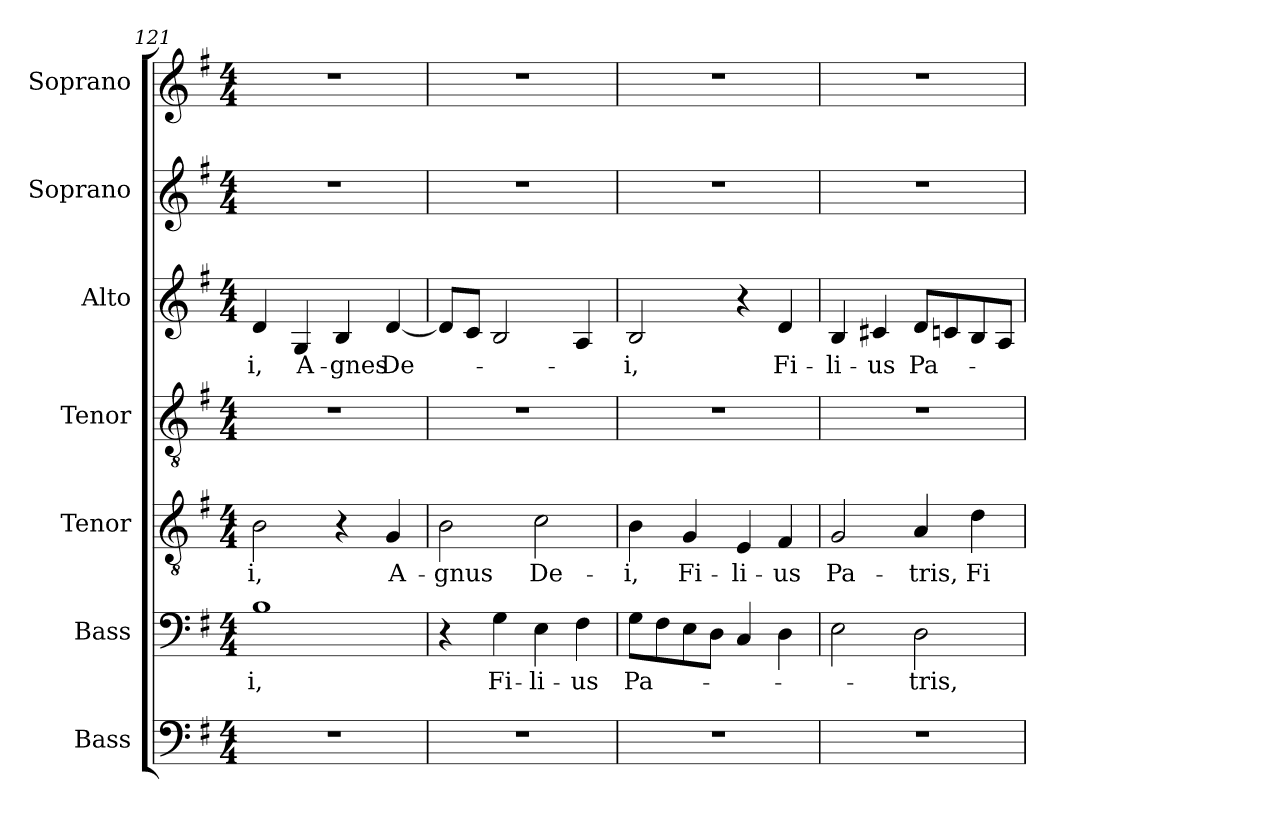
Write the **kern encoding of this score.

**kern	**kern	**text	**kern	**text	**kern	**kern	**text	**kern	**kern
*part7	*part6	*part6	*part5	*part5	*part4	*part3	*part3	*part2	*part1
*staff7	*staff6	*staff6	*staff5	*staff5	*staff4	*staff3	*staff3	*staff2	*staff1
*I"Bass	*I"Bass	*	*I"Tenor	*	*I"Tenor	*I"Alto	*	*I"Soprano	*I"Soprano
*I'B.	*I'B.	*	*I'T.	*	*I'T.	*I'A.	*	*I'S.	*I'S.
*clefF4	*clefF4	*	*clefGv2	*	*clefGv2	*clefG2	*	*clefG2	*clefG2
*	*	*	*ITrd7c12	*	*ITrd7c12	*	*	*	*
*k[f#]	*k[f#]	*	*k[f#]	*	*k[f#]	*k[f#]	*	*k[f#]	*k[f#]
*G:	*G:	*	*G:	*	*G:	*G:	*	*G:	*G:
*M4/4	*M4/4	*	*M4/4	*	*M4/4	*M4/4	*	*M4/4	*M4/4
=121	=121	=121	=121	=121	=121	=121	=121	=121	=121
!	!	!LO:LY:b:color=#000000	!	!	!	!	!	!	!
!	!	!	!	!LO:LY:b:color=#000000	!	!	!	!	!
!	!	!	!	!	!	!	!LO:LY:b:color=#000000	!	!
1r	1Bi	-i,	2BBi\	-i,	1r	4di/	-i,	1r	1r
!	!	!	!	!	!	!	!LO:LY:b:color=#000000	!	!
.	.	.	.	.	.	4Gi/	A-	.	.
!	!	!	!	!	!	!	!LO:LY:b:color=#000000	!	!
.	.	.	4r	.	.	4Bi/	-gnes	.	.
!	!	!	!	!LO:LY:b:color=#000000	!	!	!	!	!
!	!	!	!	!	!	!	!LO:LY:b:color=#000000	!	!
.	.	.	4GGi/	A-	.	[4di/	De-	.	.
!!LO:PB:g=z
=122	=122	=122	=122	=122	=122	=122	=122	=122	=122
!	!	!	!	!LO:LY:b:color=#000000	!	!	!	!	!
1r	4r	.	2BBi\	-gnus	1r	8di/L]	.	1r	1r
.	.	.	.	.	.	8ci/J	.	.	.
!	!	!LO:LY:b:color=#000000	!	!	!	!	!	!	!
.	4Gi\	Fi-	.	.	.	2Bi/	.	.	.
!	!	!LO:LY:b:color=#000000	!	!	!	!	!	!	!
!	!	!	!	!LO:LY:b:color=#000000	!	!	!	!	!
.	4Ei\	-li-	2Ci\	De-	.	.	.	.	.
!	!	!LO:LY:b:color=#000000	!	!	!	!	!	!	!
.	4F#i\	-us	.	.	.	4Ai/	.	.	.
=123	=123	=123	=123	=123	=123	=123	=123	=123	=123
!	!	!LO:LY:b:color=#000000	!	!	!	!	!	!	!
!	!	!	!	!LO:LY:b:color=#000000	!	!	!	!	!
!	!	!	!	!	!	!	!LO:LY:b:color=#000000	!	!
1r	8Gi\L	Pa-	4BBi\	-i,	1r	2Bi/	-i,	1r	1r
.	8F#i\	.	.	.	.	.	.	.	.
!	!	!	!	!LO:LY:b:color=#000000	!	!	!	!	!
.	8Ei\	.	4GGi/	Fi-	.	.	.	.	.
.	8Di\J	.	.	.	.	.	.	.	.
!	!	!	!	!LO:LY:b:color=#000000	!	!	!	!	!
.	4Ci/	.	4EEi/	-li-	.	4r	.	.	.
!	!	!	!	!LO:LY:b:color=#000000	!	!	!	!	!
!	!	!	!	!	!	!	!LO:LY:b:color=#000000	!	!
.	4Di\	.	4FF#i/	-us	.	4di/	Fi-	.	.
=124	=124	=124	=124	=124	=124	=124	=124	=124	=124
!	!	!	!	!LO:LY:b:color=#000000	!	!	!	!	!
!	!	!	!	!	!	!	!LO:LY:b:color=#000000	!	!
1r	2Ei\	.	2GGi/	Pa-	1r	4Bi/	-li-	1r	1r
!	!	!	!	!	!	!	!LO:LY:b:color=#000000	!	!
.	.	.	.	.	.	4c#Xi/	-us	.	.
!	!	!LO:LY:b:color=#000000	!	!	!	!	!	!	!
!	!	!	!	!LO:LY:b:color=#000000	!	!	!	!	!
!	!	!	!	!	!	!	!LO:LY:b:color=#000000	!	!
.	2Di\	-tris,	4AAi/	-tris,	.	8di/L	Pa-	.	.
.	.	.	.	.	.	8cni/	.	.	.
!	!	!	!	!LO:LY:b:color=#000000	!	!	!	!	!
.	.	.	4Di\	Fi-	.	8Bi/	.	.	.
.	.	.	.	.	.	8Ai/J	.	.	.
=	=	=	=	=	=	=	=	=	=
*-	*-	*-	*-	*-	*-	*-	*-	*-	*-
